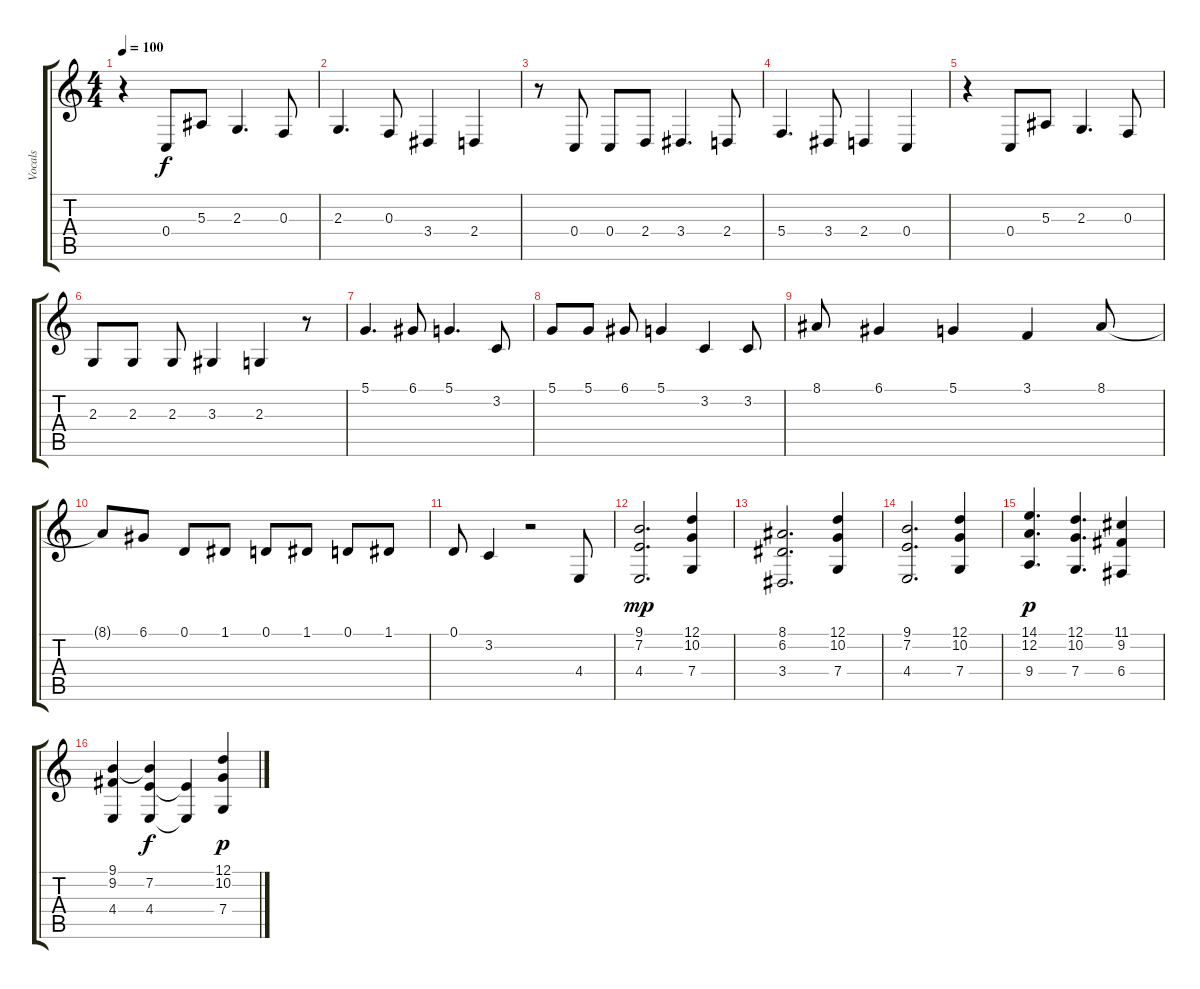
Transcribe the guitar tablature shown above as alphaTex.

\track ("Vocals" "Vocals") {instrument englishhorn}
\staff {score tabs}
\tuning (D4 A3 F3 C3 G2 C2) {hide}
\ts (4 4)
\tempo 100
\clef g2
\ks c
r.4{dy f} 0.4.8 5.3.8 2.3.4{d} 0.3.8 |
2.3.4{d} 0.3.8 3.4.4 2.4.4 |
r.8 0.4.8 0.4.8 2.4.8 3.4.4{d} 2.4.8 |
5.4.4{d} 3.4.8 2.4.4 0.4.4 |
r.4 0.4.8 5.3.8 2.3.4{d} 0.3.8 |
2.3.8 2.3.8 2.3.8 3.3.4 2.3.4 r.8 |
5.1.4{d} 6.1.8 5.1.4{d} 3.2.8 |
5.1.8 5.1.8 6.1.8 5.1.4 3.2.4 3.2.8 |
8.1.8 6.1.4 5.1.4 3.1.4 8.1.8 |
8.1{t}.8 6.1.8 0.1.8 1.1.8 0.1.8 1.1.8 0.1.8 1.1.8 |
0.1.8 3.2.4 r.2 4.4.8 |
(9.1 7.2 4.4).2{d dy mp volume 16} (12.1 10.2 7.4).4 |
(8.1 6.2 3.4).2{d} (12.1 10.2 7.4).4 |
(9.1 7.2 4.4).2{d} (12.1 10.2 7.4).4 |
(14.1 12.2 9.4).4{d dy p} (12.1 10.2 7.4).4{d} (11.1 9.2 6.4).4 |
(9.1 9.2 4.4).4 (9.1{t} 7.2 4.4).4{dy f} (7.2{t} 4.4{t}).4 (12.1 10.2 7.4).4{dy p}
